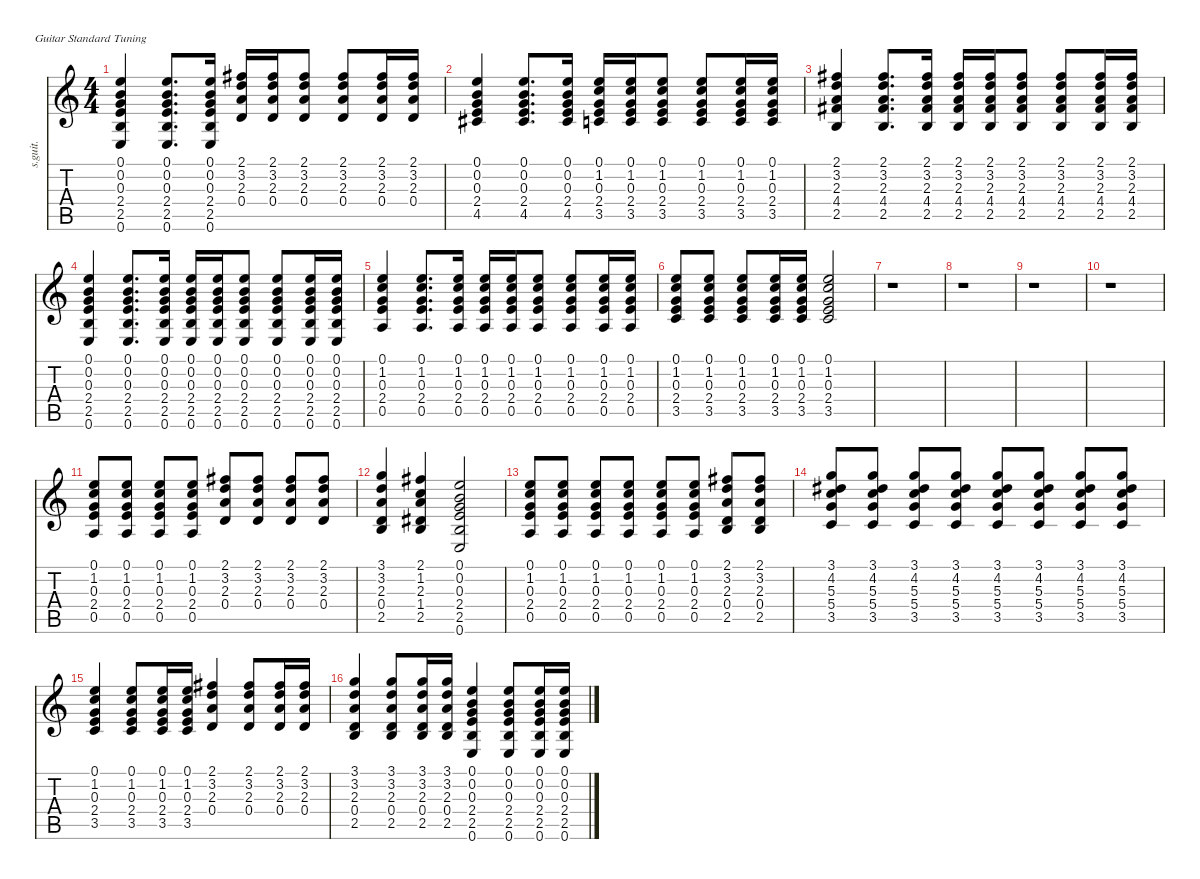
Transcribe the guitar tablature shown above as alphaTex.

\defaultSystemsLayout 4
\hideDynamics
\bracketExtendMode nobrackets
\track ("" "s.guit.") {instrument acousticguitarsteel}
\staff {score tabs}
\tuning (E4 B3 G3 D3 A2 E2)
\ts (4 4)
\tempo (82 hide)
\clef g2
\ks c
(0.1 0.2 0.3 2.4 2.5 0.6).4{dy f} (0.1 0.2 0.3 2.4 2.5 0.6).8{d} (0.1 0.2 0.3 2.4 2.5 0.6).16 (2.1{acc #} 3.2 2.3 0.4).16 (2.1{acc #} 3.2 2.3 0.4).16 (2.1{acc #} 3.2 2.3 0.4).8 (2.1{acc #} 3.2 2.3 0.4).8 (2.1{acc #} 3.2 2.3 0.4).16 (2.1{acc #} 3.2 2.3 0.4).16 |
(0.1 0.2 0.3 2.4 4.5{acc #}).4 (0.1 0.2 0.3 2.4 4.5{acc #}).8{d} (0.1 0.2 0.3 2.4 4.5{acc #}).16 (0.1 1.2 0.3 2.4 3.5).16 (0.1 1.2 0.3 2.4 3.5).16 (0.1 1.2 0.3 2.4 3.5).8 (0.1 1.2 0.3 2.4 3.5).8 (0.1 1.2 0.3 2.4 3.5).16 (0.1 1.2 0.3 2.4 3.5).16 |
(2.1{acc #} 3.2 2.3 4.4{acc #} 2.5).4 (2.1{acc #} 3.2 2.3 4.4{acc #} 2.5).8{d} (2.1{acc #} 3.2 2.3 4.4{acc #} 2.5).16 (2.1{acc #} 3.2 2.3 4.4{acc #} 2.5).16 (2.1{acc #} 3.2 2.3 4.4{acc #} 2.5).16 (2.1{acc #} 3.2 2.3 4.4{acc #} 2.5).8 (2.1{acc #} 3.2 2.3 4.4{acc #} 2.5).8 (2.1{acc #} 3.2 2.3 4.4{acc #} 2.5).16 (2.1{acc #} 3.2 2.3 4.4{acc #} 2.5).16 |
(0.1 0.2 0.3 2.4 2.5 0.6).4 (0.1 0.2 0.3 2.4 2.5 0.6).8{d} (0.1 0.2 0.3 2.4 2.5 0.6).16 (0.1 0.2 0.3 2.4 2.5 0.6).16 (0.1 0.2 0.3 2.4 2.5 0.6).16 (0.1 0.2 0.3 2.4 2.5 0.6).8 (0.1 0.2 0.3 2.4 2.5 0.6).8 (0.1 0.2 0.3 2.4 2.5 0.6).16 (0.1 0.2 0.3 2.4 2.5 0.6).16 |
(0.1 1.2 0.3 2.4 0.5).4 (0.1 1.2 0.3 2.4 0.5).8{d} (0.1 1.2 0.3 2.4 0.5).16 (0.1 1.2 0.3 2.4 0.5).16 (0.1 1.2 0.3 2.4 0.5).16 (0.1 1.2 0.3 2.4 0.5).8 (0.1 1.2 0.3 2.4 0.5).8 (0.1 1.2 0.3 2.4 0.5).16 (0.1 1.2 0.3 2.4 0.5).16 |
(0.1 1.2 0.3 2.4 3.5).8 (0.1 1.2 0.3 2.4 3.5).8 (0.1 1.2 0.3 2.4 3.5).8 (0.1 1.2 0.3 2.4 3.5).16 (0.1 1.2 0.3 2.4 3.5).16 (0.1 1.2 0.3 2.4 3.5).2 |
r.1 |
r.1 |
r.1 |
r.1 |
(0.1 1.2 0.3 2.4 0.5).8 (0.1 1.2 0.3 2.4 0.5).8 (0.1 1.2 0.3 2.4 0.5).8 (0.1 1.2 0.3 2.4 0.5).8 (2.1{acc #} 3.2 2.3 0.4).8 (2.1{acc #} 3.2 2.3 0.4).8 (2.1{acc #} 3.2 2.3 0.4).8 (2.1{acc #} 3.2 2.3 0.4).8 |
(3.1 3.2 2.3 0.4 2.5).4 (2.1{acc #} 1.2 2.3 1.4{acc #} 2.5).4 (0.1 0.2 0.3 2.4 2.5 0.6).2 |
(0.1 1.2 0.3 2.4 0.5).8 (0.1 1.2 0.3 2.4 0.5).8 (0.1 1.2 0.3 2.4 0.5).8 (0.1 1.2 0.3 2.4 0.5).8 (0.1 1.2 0.3 2.4 0.5).8 (0.1 1.2 0.3 2.4 0.5).8 (2.1{acc #} 3.2 2.3 0.4 2.5).8 (2.1{acc #} 3.2 2.3 0.4 2.5).8 |
(3.1 4.2{acc #} 5.3 5.4 3.5).8 (3.1 4.2{acc #} 5.3 5.4 3.5).8 (3.1 4.2{acc #} 5.3 5.4 3.5).8 (3.1 4.2{acc #} 5.3 5.4 3.5).8 (3.1 4.2{acc #} 5.3 5.4 3.5).8 (3.1 4.2{acc #} 5.3 5.4 3.5).8 (3.1 4.2{acc #} 5.3 5.4 3.5).8 (3.1 4.2{acc #} 5.3 5.4 3.5).8 |
(0.1 1.2 0.3 2.4 3.5).4 (0.1 1.2 0.3 2.4 3.5).8 (0.1 1.2 0.3 2.4 3.5).16 (0.1 1.2 0.3 2.4 3.5).16 (2.1{acc #} 3.2 2.3 0.4).4 (2.1{acc #} 3.2 2.3 0.4).8 (2.1{acc #} 3.2 2.3 0.4).16 (2.1{acc #} 3.2 2.3 0.4).16 |
(3.1 3.2 2.3 0.4 2.5).4 (3.1 3.2 2.3 0.4 2.5).8 (3.1 3.2 2.3 0.4 2.5).16 (3.1 3.2 2.3 0.4 2.5).16 (0.1 0.2 0.3 2.4 2.5 0.6).4 (0.1 0.2 0.3 2.4 2.5 0.6).8 (0.1 0.2 0.3 2.4 2.5 0.6).16 (0.1 0.2 0.3 2.4 2.5 0.6).16
